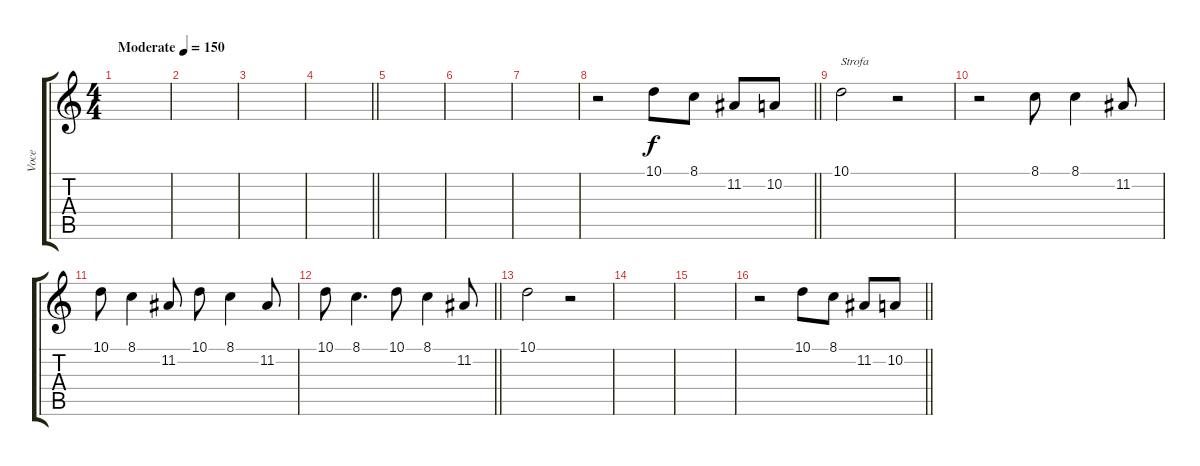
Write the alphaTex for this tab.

\track ("Voce" "Voce") {instrument lead1square}
\staff {score tabs}
\tuning (E4 B3 G3 D3 A2 E2) {hide}
\ts (4 4)
\tempo (150 "Moderate")
\clef g2
\ks c
|
|
|
\barLineRight lightlight
|
|
|
|
\barLineRight lightlight
r.2 10.1.8 8.1.8 11.2.8 10.2.8 |
10.1.2{txt "Strofa"} r.2 |
r.2 8.1.8 8.1.4 11.2.8 |
10.1.8 8.1.4 11.2.8 10.1.8 8.1.4 11.2.8 |
\barLineRight lightlight
10.1.8 8.1.4{d} 10.1.8 8.1.4 11.2.8 |
10.1.2 r.2 |
|
|
\barLineRight lightlight
r.2 10.1.8 8.1.8 11.2.8 10.2.8
